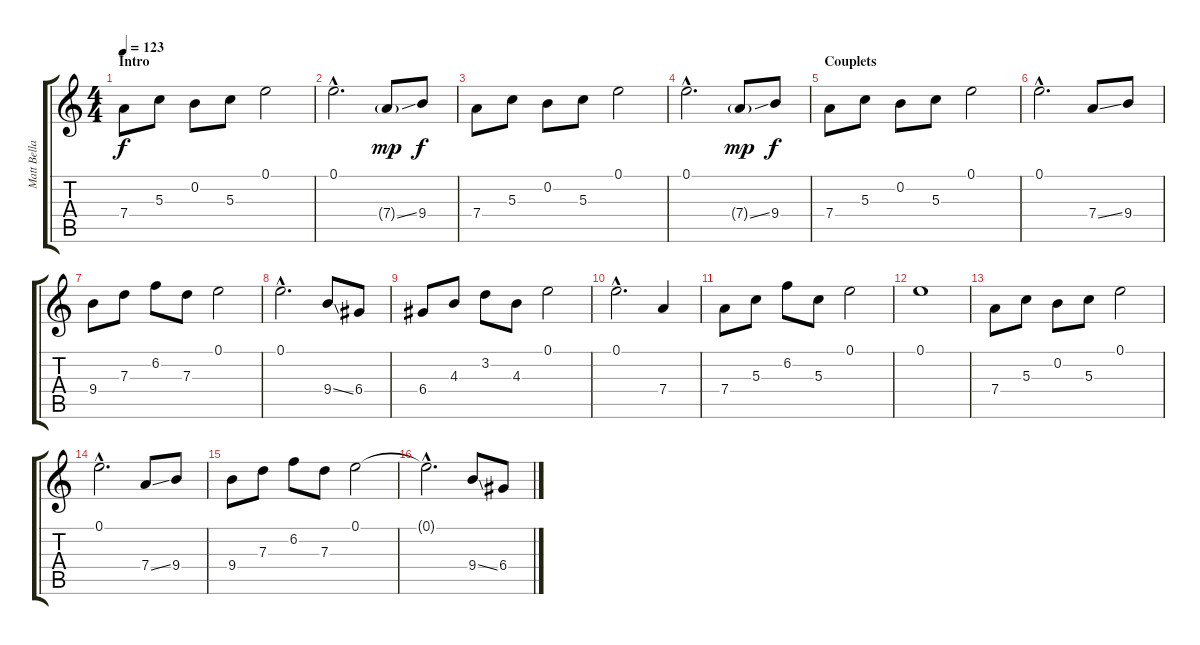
\track ("Matt Bellamy" "Matt Bella") {instrument distortionguitar}
\staff {score tabs}
\tuning (E4 B3 G3 D3 A2 E2) {hide}
\ts (4 4)
\section ("" "Intro")
\tempo 123
\clef g2
\ks c
7.4.8{dy f instrument distortionguitar} 5.3.8 0.2.8 5.3.8 0.1.2 |
0.1{hac}.2{d} 7.4{ss g}.8{dy mp} 9.4.8{dy f} |
7.4.8 5.3.8 0.2.8 5.3.8 0.1.2 |
0.1{hac}.2{d} 7.4{ss g}.8{dy mp} 9.4.8{dy f} |
\section ("" "Couplets")
7.4.8 5.3.8 0.2.8 5.3.8 0.1.2 |
0.1{hac}.2{d} 7.4{ss}.8 9.4.8 |
9.4.8 7.3.8 6.2.8 7.3.8 0.1.2 |
0.1{hac}.2{d} 9.4{ss}.8 6.4.8 |
6.4.8 4.3.8 3.2.8 4.3.8 0.1.2 |
0.1{hac}.2{d} 7.4.4 |
7.4.8 5.3.8 6.2.8 5.3.8 0.1.2 |
0.1.1 |
7.4.8 5.3.8 0.2.8 5.3.8 0.1.2 |
0.1{hac}.2{d} 7.4{ss}.8 9.4.8 |
9.4.8 7.3.8 6.2.8 7.3.8 0.1.2 |
0.1{hac t}.2{d} 9.4{ss}.8 6.4.8
